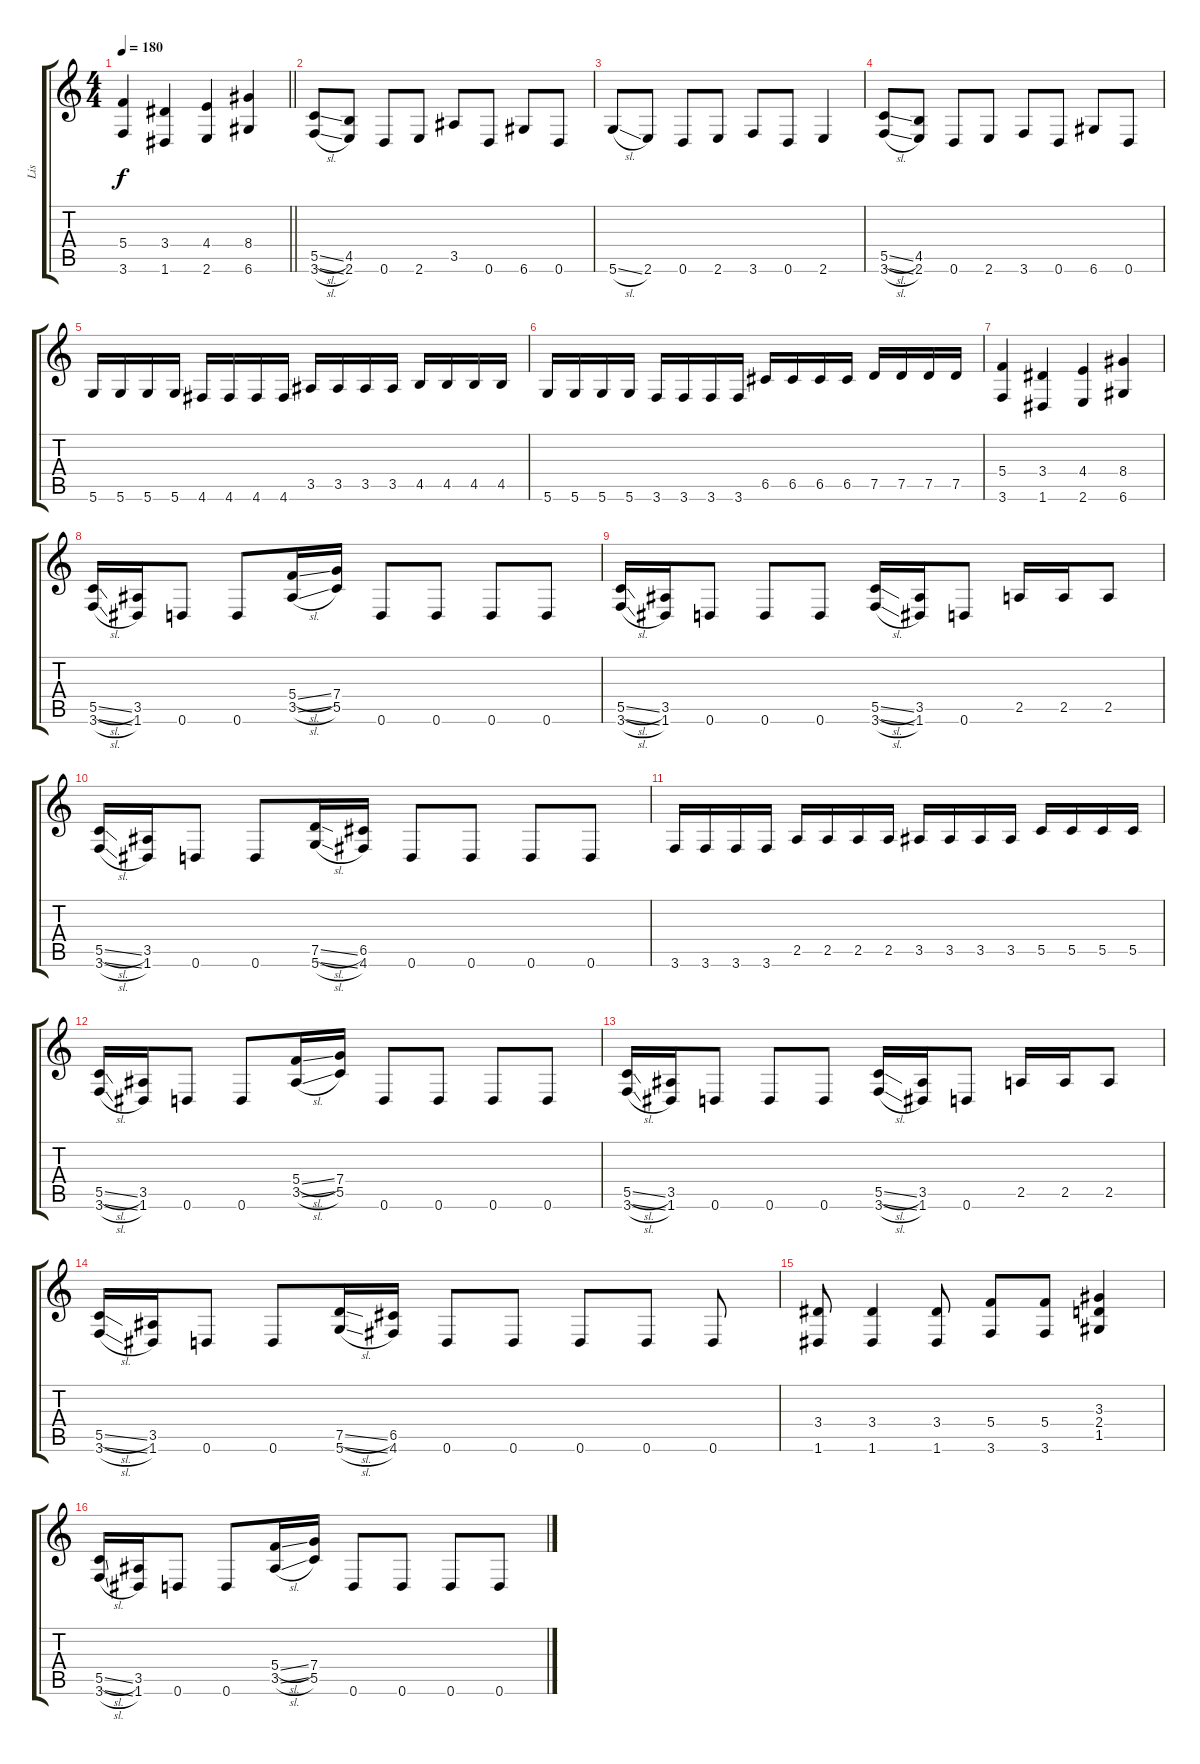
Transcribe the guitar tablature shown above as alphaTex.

\track ("Lis" "Lis") {instrument distortionguitar}
\staff {score tabs}
\tuning (D4 A3 F3 C3 G2 D2) {hide}
\ts (4 4)
\tempo 180
\clef g2
\barLineRight lightlight
\ks c
(5.4 3.6).4{dy f} (3.4 1.6).4 (4.4 2.6).4 (8.4 6.6).4 |
(5.5{sl} 3.6{sl}).8 (4.5 2.6).8 0.6.8 2.6.8 3.5.8 0.6.8 6.6.8 0.6.8 |
5.6{sl}.8 2.6.8 0.6.8 2.6.8 3.6.8 0.6.8 2.6.4 |
(5.5{sl} 3.6{sl}).8 (4.5 2.6).8 0.6.8 2.6.8 3.6.8 0.6.8 6.6.8 0.6.8 |
5.6.16 5.6.16 5.6.16 5.6.16 4.6.16 4.6.16 4.6.16 4.6.16 3.5.16 3.5.16 3.5.16 3.5.16 4.5.16 4.5.16 4.5.16 4.5.16 |
5.6.16 5.6.16 5.6.16 5.6.16 3.6.16 3.6.16 3.6.16 3.6.16 6.5.16 6.5.16 6.5.16 6.5.16 7.5.16 7.5.16 7.5.16 7.5.16 |
(5.4 3.6).4 (3.4 1.6).4 (4.4 2.6).4 (8.4 6.6).4 |
(5.5{sl} 3.6{sl}).16 (3.5 1.6).16 0.6.8 0.6.8 (5.4{sl} 3.5{sl}).16 (7.4 5.5).16 0.6.8 0.6.8 0.6.8 0.6.8 |
(5.5{sl} 3.6{sl}).16 (3.5 1.6).16 0.6.8 0.6.8 0.6.8 (5.5{sl} 3.6{sl}).16 (3.5 1.6).16 0.6.8 2.5.16 2.5.16 2.5.8 |
(5.5{sl} 3.6{sl}).16 (3.5 1.6).16 0.6.8 0.6.8 (7.5{sl} 5.6{sl}).16 (6.5 4.6).16 0.6.8 0.6.8 0.6.8 0.6.8 |
3.6.16 3.6.16 3.6.16 3.6.16 2.5.16 2.5.16 2.5.16 2.5.16 3.5.16 3.5.16 3.5.16 3.5.16 5.5.16 5.5.16 5.5.16 5.5.16 |
(5.5{sl} 3.6{sl}).16 (3.5 1.6).16 0.6.8 0.6.8 (5.4{sl} 3.5{sl}).16 (7.4 5.5).16 0.6.8 0.6.8 0.6.8 0.6.8 |
(5.5{sl} 3.6{sl}).16 (3.5 1.6).16 0.6.8 0.6.8 0.6.8 (5.5{sl} 3.6{sl}).16 (3.5 1.6).16 0.6.8 2.5.16 2.5.16 2.5.8 |
(5.5{sl} 3.6{sl}).16 (3.5 1.6).16 0.6.8 0.6.8 (7.5{sl} 5.6{sl}).16 (6.5 4.6).16 0.6.8 0.6.8 0.6.8 0.6.8 0.6.8 |
(3.4 1.6).8 (3.4 1.6).4 (3.4 1.6).8 (5.4 3.6).8 (5.4 3.6).8 (3.3 2.4 1.5).4 |
(5.5{sl} 3.6{sl}).16 (3.5 1.6).16 0.6.8 0.6.8 (5.4{sl} 3.5{sl}).16 (7.4 5.5).16 0.6.8 0.6.8 0.6.8 0.6.8
